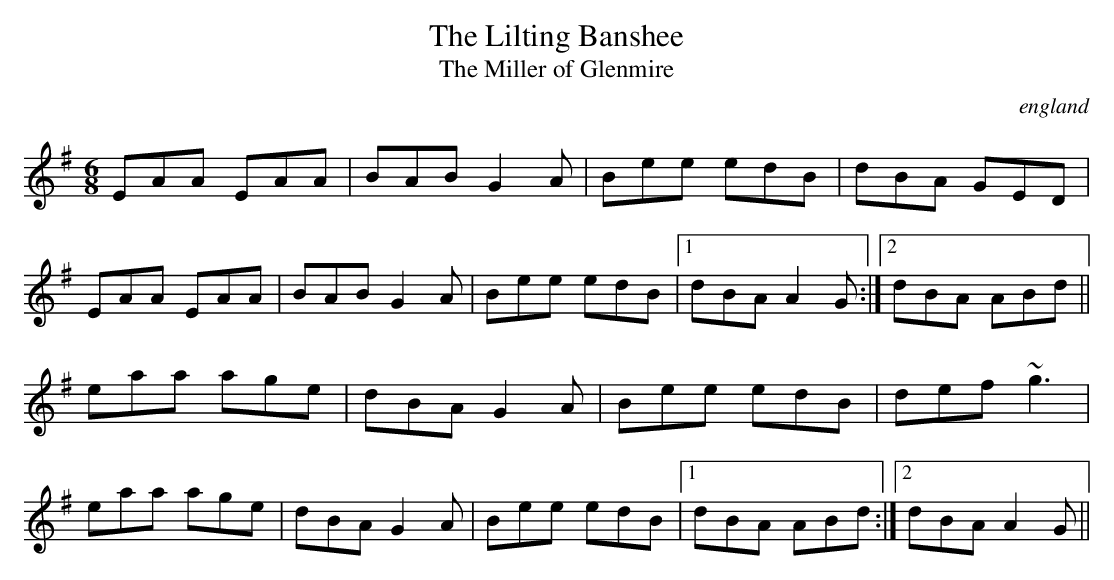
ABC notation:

X:1
T:Lilting Banshee, The
T:Miller of Glenmire, The
O:england
M:6/8
L:1/8
K:Ador
EAA EAA|BAB G2A|Bee edB|dBA GED|
EAA EAA|BAB G2A|Bee edB|1 dBA A2G:|2 dBA ABd||
eaa age|dBA G2A|Bee edB|def ~g3|
eaa age|dBA G2A|Bee edB|1 dBA ABd:|2 dBA A2G||
